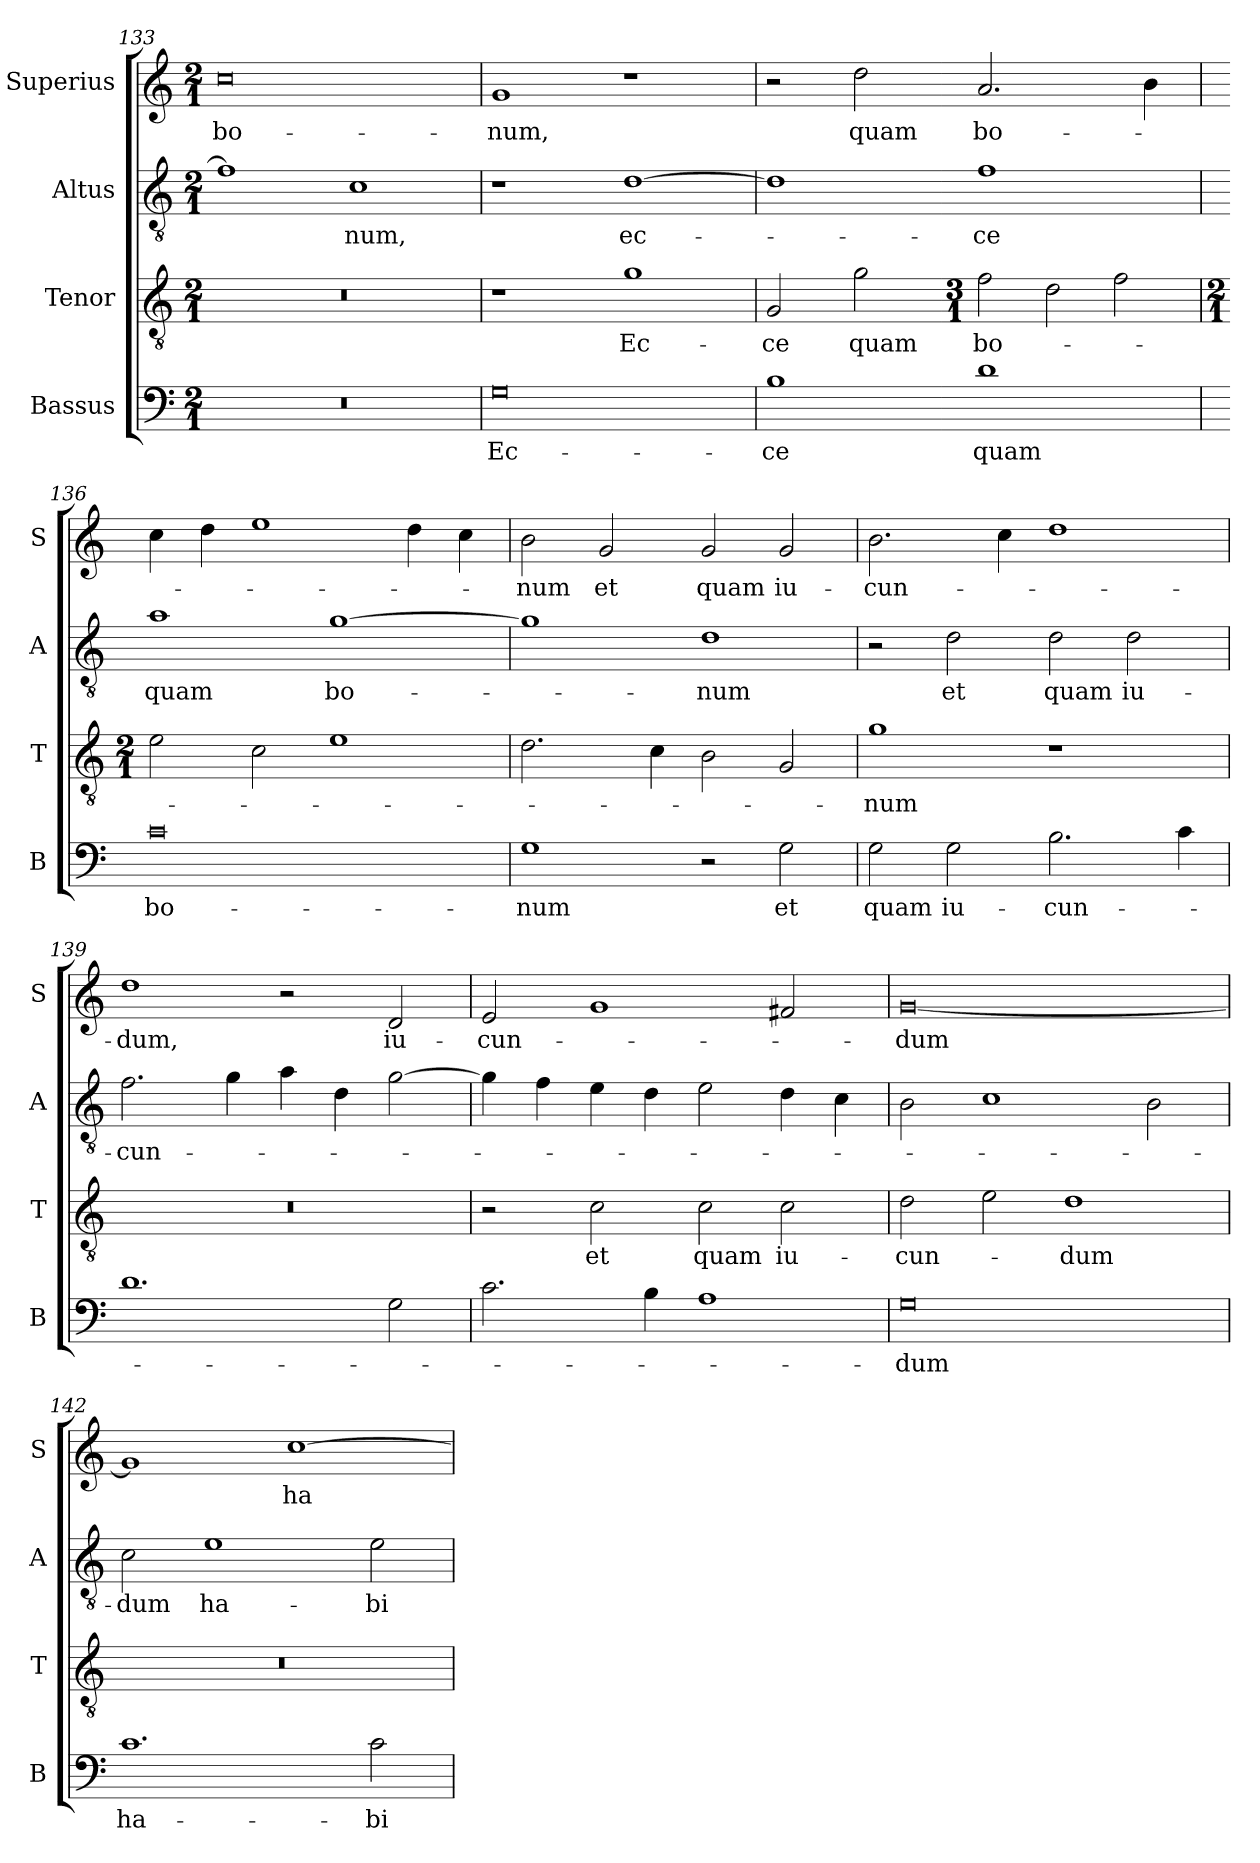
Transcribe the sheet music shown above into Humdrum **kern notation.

**kern	**text	**kern	**text	**kern	**text	**kern	**text
*part4	*part4	*part3	*part3	*part2	*part2	*part1	*part1
*staff4	*staff4	*staff3	*staff3	*staff2	*staff2	*staff1	*staff1
*I"Bassus	*	*I"Tenor	*	*I"Altus	*	*I"Superius	*
*I'B	*	*I'T	*	*I'A	*	*I'S	*
*clefF4	*	*clefGv2	*	*clefGv2	*	*clefG2	*
*k[]	*	*k[]	*	*k[]	*	*k[]	*
*M2/1	*	*M2/1	*	*M2/1	*	*M2/1	*
=133	=133	=133	=133	=133	=133	=133	=133
0r	.	0r	.	1f]	.	0cc	bo-
.	.	.	.	1c	-num,	.	.
=134	=134	=134	=134	=134	=134	=134	=134
0G	Ec-	1r	.	1r	.	1g	-num,
.	.	1g	Ec-	[1d	ec-	1r	.
=135	=135	=135	=135	=135	=135	=135	=135
1B	-ce	2G	-ce	1d]	.	2r	.
.	.	2g	quam	.	.	2dd	quam
=-	=-	=-	=-	=-	=-	=-	=-
*	*	*M3/1	*	*	*	*	*
*	*	*Xtuplet	*	*	*	*	*
1d	quam	3f	bo-	1f	-ce	2.a	bo-
.	.	3d	.	.	.	.	.
.	.	3f	.	.	.	.	.
.	.	.	.	.	.	4b	.
=136	=136	=136	=136	=136	=136	=136	=136
*	*	*M2/1	*	*	*	*	*
0c	bo-	2e	.	1a	quam	4cc	.
.	.	.	.	.	.	4dd	.
.	.	2c	.	.	.	1ee	.
.	.	1e	.	[1g	bo-	.	.
.	.	.	.	.	.	4dd	.
.	.	.	.	.	.	4cc	.
=137	=137	=137	=137	=137	=137	=137	=137
1G	-num	2.d	.	1g]	.	2b	-num
.	.	.	.	.	.	2g	et
.	.	4c	.	.	.	.	.
2r	.	2B	.	1d	-num	2g	quam
2G	et	2G	.	.	.	2g	iu-
=138	=138	=138	=138	=138	=138	=138	=138
2G	quam	1g	-num	2r	.	2.b	-cun-
2G	iu-	.	.	2d	et	.	.
.	.	.	.	.	.	4cc	.
2.B	-cun-	1r	.	2d	quam	1dd	.
.	.	.	.	2d	iu-	.	.
4c	.	.	.	.	.	.	.
=139	=139	=139	=139	=139	=139	=139	=139
1.d	.	0r	.	2.f	-cun-	1dd	-dum,
.	.	.	.	4g	.	.	.
.	.	.	.	4a	.	2r	.
.	.	.	.	4d	.	.	.
2G	.	.	.	[2g	.	2d	iu-
=140	=140	=140	=140	=140	=140	=140	=140
2.c	.	2r	.	4g]	.	2e	-cun-
.	.	.	.	4f	.	.	.
.	.	2c	et	4e	.	1g	.
4B	.	.	.	4d	.	.	.
1A	.	2c	quam	2e	.	.	.
.	.	2c	iu-	4d	.	2f#X	.
.	.	.	.	4c	.	.	.
=141	=141	=141	=141	=141	=141	=141	=141
0G	-dum	2d	-cun-	2B	.	[0g	-dum
.	.	2e	.	1c	.	.	.
.	.	1d	-dum	.	.	.	.
.	.	.	.	2B	.	.	.
=142	=142	=142	=142	=142	=142	=142	=142
1.c	ha-	0r	.	2c	-dum	1g]	.
.	.	.	.	1e	ha-	.	.
.	.	.	.	.	.	[1cc	ha-
2c	-bi-	.	.	2e	-bi-	.	.
=	=	=	=	=	=	=	=
*-	*-	*-	*-	*-	*-	*-	*-
